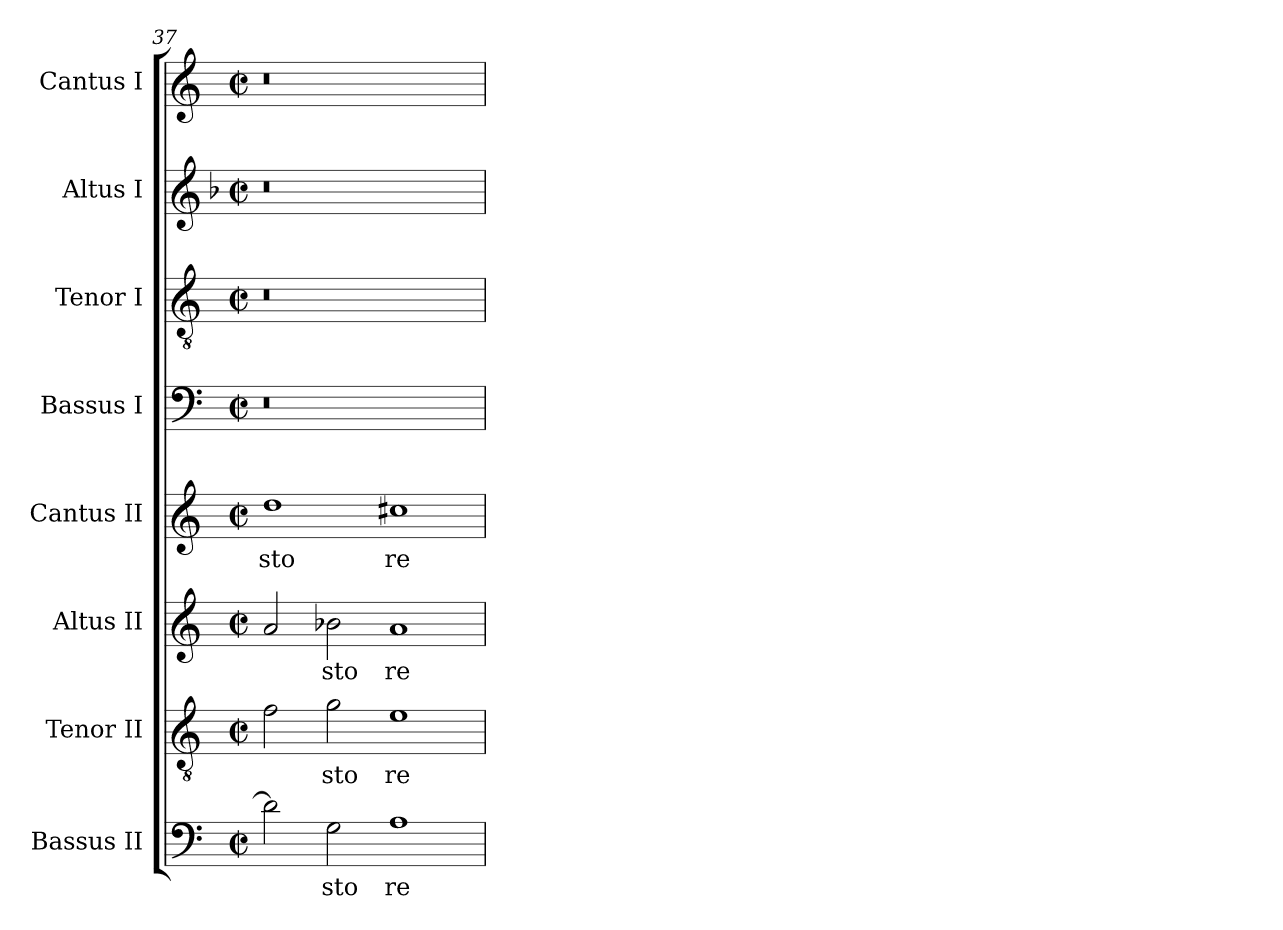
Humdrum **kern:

**kern	**text	**kern	**text	**kern	**text	**kern	**text	**kern	**kern	**kern	**kern
*part8	*part8	*part7	*part7	*part6	*part6	*part5	*part5	*part4	*part3	*part2	*part1
*staff8	*staff8	*staff7	*staff7	*staff6	*staff6	*staff5	*staff5	*staff4	*staff3	*staff2	*staff1
*I"Bassus II	*	*I"Tenor II	*	*I"Altus II	*	*I"Cantus II	*	*I"Bassus I	*I"Tenor I	*I"Altus I	*I"Cantus I
*clefF4	*	*clefGv2	*	*clefG2	*	*clefG2	*	*clefF4	*clefGv2	*clefG2	*clefG2
*	*	*	*	*	*	*	*	*	*	*k[b-]	*
*	*	*	*	*	*	*	*	*	*	*F:	*
*M2/2	*	*M2/2	*	*M2/2	*	*M2/2	*	*M2/2	*M2/2	*M2/2	*M2/2
*met(c|)	*	*met(c|)	*	*met(c|)	*	*met(c|)	*	*met(c|)	*met(c|)	*met(c|)	*met(c|)
=37	=37	=37	=37	=37	=37	=37	=37	=37	=37	=37	=37
!	!	!	!	!	!	!	!LO:LY:b:cj	!	!	!	!
2d\]	.	2f\	.	2a/	.	1dd	-sto	0r	0r	0r	0r
!	!LO:LY:b:cj	!	!LO:LY:b:cj	!	!LO:LY:b:cj	!	!	!	!	!	!
2G\	sto	2g\	sto	2b-\	sto	.	.	.	.	.	.
!	!LO:LY:b:cj	!	!LO:LY:b:cj	!	!LO:LY:b:cj	!	!LO:LY:b:cj	!	!	!	!
1A	re	1e	re	1a	re	1cc#X	re-	.	.	.	.
=	=	=	=	=	=	=	=	=	=	=	=
*-	*-	*-	*-	*-	*-	*-	*-	*-	*-	*-	*-
